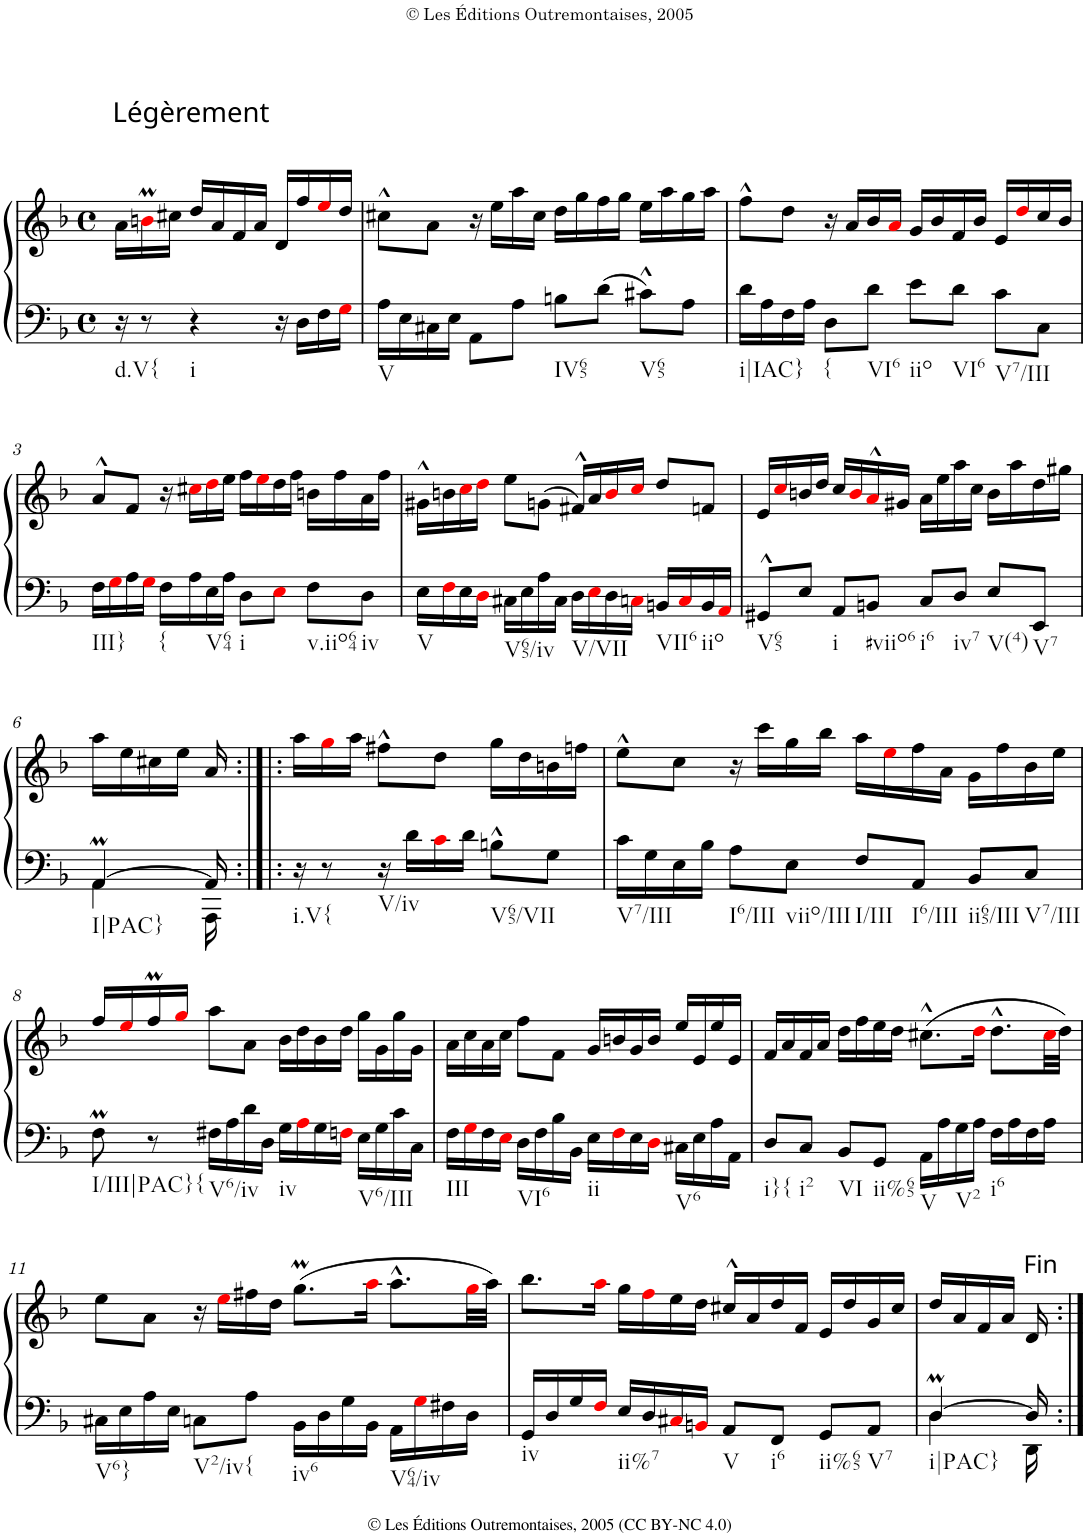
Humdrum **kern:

**kern	**kern
*part1	*part1
*staff2	*staff1
*I"Clavecin	*
*clefF4	*clefG2
*k[b-]	*k[b-]
*M4/4	*M4/4
*met(c)	*met(c)
=	=
!	!LO:TX:a:t=Légèrement
!LO:TX:b:t=d.V{	!
16r	16a\LL
8r	16bnmi\
.	16cc#X\JJ
!LO:TX:b:t=i	!
4r	16dd/LL
.	16a/
.	16f/
.	16a/JJ
16r	16d/LL
16D\LL	16ff/
16F\	16eei/
16Gi\JJ	16dd/JJ
=1	=1
!LO:TX:b:t=V	!
16A\LL	8cc#X^^\L
16E\	.
16C#X\	8a\J
16E\JJ	.
8AA\L	16r
.	16ee\LL
8A\J	16aa\
.	16cc#\JJ
!LO:TX:b:t=IV65	!
8Bn\L	16dd\LL
.	16gg\
8d\J	16ff\
.	16gg\JJ
!LO:TX:b:t=V65	!
8c#X^^\L	16ee\LL
.	16aa\
8A\J	16gg\
.	16aa\JJ
=2	=2
!LO:TX:b:t=i|IAC}	!
16d\LL	8ff^^\L
16A\	.
16F\	8dd\J
16A\JJ	.
!LO:TX:b:t={	!
8D\L	16r
.	16a/LL
!LO:TX:b:t=VI6	!
8d\J	16b-/
.	16ai/JJ
!LO:TX:b:t=iio	!
8e\L	16g/LL
.	16b-/
!LO:TX:b:t=VI6	!
8d\J	16f/
.	16b-/JJ
!LO:TX:b:t=V7/III	!
8c\L	16e/LL
.	16ddi/
8C\J	16cc/
.	16b-/JJ
!!LO:LB:g=z
=3	=3
!LO:TX:b:t=III}	!
16F\LL	8a^^/L
16Gi\	.
16A\	8f/J
16Gi\JJ	.
!LO:TX:b:t={	!
16F\LL	16r
16A\	16cc#Xi\LL
!LO:TX:b:t=V64	!
16E\	16ddi\
16A\JJ	16ee\JJ
!LO:TX:b:t=i	!
8D\L	16ff\LL
.	16eei\
8Ei\J	16dd\
.	16ff\JJ
!LO:TX:b:t=v.iio64	!
8F\L	16bn\LL
.	16ff\
!LO:TX:b:t=iv	!
8D\J	16a\
.	16ff\JJ
=4	=4
!LO:TX:b:t=V	!
16E\LL	16g#X^^\LL
16Fi\	16bn\
16E\	16cci\
16Di\JJ	16ddi\JJ
!LO:TX:b:t=V65/iv	!
16C#X\LL	8ee\L
16E\	.
16A\	(>8gn\J
16C#\JJ	.
!LO:TX:b:t=V/VII	!
16D\LL	16f#X^^/LL)
16Ei\	16a/
16D\	16bi/
16Cni\JJ	16cci/JJ
!LO:TX:b:t=VII6	!
16BBn/LL	8dd/L
16Ci/	.
!LO:TX:b:t=iio	!
16BB/	8fn/J
16AAi/JJ	.
=5	=5
!LO:TX:b:t=V65	!
8GG#X^^/L	16e/LL
.	16cci/
8E/J	16bn/
.	16dd/JJ
!LO:TX:b:t=i	!
8AA/L	16cc/LL
.	16bi/
!LO:TX:b:t=#viio6	!
8BBn/J	16a^^i/
.	16g#X/JJ
!LO:TX:b:t=i6	!
8C/L	16a\LL
.	16ee\
!LO:TX:b:t=iv7	!
8D/J	16aa\
.	16cc\JJ
!LO:TX:b:t=V(4)	!
8E/L	16b\LL
.	16aa\
!LO:TX:b:t=V7	!
8EE/J	16dd\
.	16gg#X\JJ
!!LO:LB:g=z
=6	=6
*^	*
!LO:TX:b:t=I|PAC}	!	!
[4AAm/	4AA\	16aa\LL
.	.	16ee\
.	.	16cc#X\
.	.	16ee\JJ
16AA/]	16AAA\	16a/
=6X1:|!|:	=6X1:|!|:	=6X1:|!|:
!LO:TX:b:t=i.V{	!	!
*v	*v	*
16r	16aa\LL
8r	16ggi\
.	16aa\JJ
!LO:TX:b:t=V/iv	!
16r	8ff#X^^\L
16d\LL	.
16ci\	8dd\J
16d\JJ	.
!LO:TX:b:t=V65/VII	!
8Bn^^\L	16gg\LL
.	16dd\
8G\J	16bn\
.	16ffn\JJ
=7	=7
!LO:TX:b:t=V7/III	!
16c\LL	8ee^^\L
16G\	.
16E\	8cc\J
16B-\JJ	.
!LO:TX:b:t=I6/III	!
8A\L	16r
.	16ccc\LL
!LO:TX:b:t=viio/III	!
8E\J	16gg\
.	16bb-\JJ
!LO:TX:b:t=I/III	!
8F/L	16aa\LL
.	16eei\
!LO:TX:b:t=I6/III	!
8AA/J	16ff\
.	16a\JJ
!LO:TX:b:t=ii65/III	!
8BB-/L	16g\LL
.	16ff\
!LO:TX:b:t=V7/III	!
8C/J	16b-\
.	16ee\JJ
!!LO:LB:g=z
=8	=8
!LO:TX:b:t=I/III|PAC}{	!
8FM\	16ff/LL
.	16eei/
8r	16ffM/
.	16ggi/JJ
!LO:TX:b:t=V6/iv	!
16F#X\LL	8aa\L
16A\	.
16d\	8a\J
16D\JJ	.
!LO:TX:b:t=iv	!
16G\LL	16b-\LL
16Ai\	16dd\
16G\	16b-\
16Fni\JJ	16dd\JJ
!LO:TX:b:t=V6/III	!
16E\LL	16gg\LL
16G\	16g\
16c\	16gg\
16C\JJ	16g\JJ
=9	=9
!LO:TX:b:t=III	!
16F\LL	16a\LL
16Gi\	16cc\
16F\	16a\
16Ei\JJ	16cc\JJ
!LO:TX:b:t=VI6	!
16D\LL	8ff\L
16F\	.
16B-\	8f\J
16BB-\JJ	.
!LO:TX:b:t=ii	!
16E\LL	16g/LL
16Fi\	16bn/
16E\	16g/
16Di\JJ	16b/JJ
!LO:TX:b:t=V6	!
16C#X\LL	16ee/LL
16E\	16e/
16A\	16ee/
16AA\JJ	16e/JJ
=10	=10
!LO:TX:b:t=i}{	!
8D/L	16f/LL
.	16a/
!LO:TX:b:t=i2	!
8C/J	16f/
.	16a/JJ
!LO:TX:b:t=VI	!
8BB-/L	16dd\LL
.	16ff\
!LO:TX:b:t=ii%65	!
8GG/J	16ee\
.	16dd\JJ
!LO:TX:b:t=V	!
16AA\LL	(>8.cc#X^^\L
16A\	.
!LO:TX:b:t=V2	!
16G\	.
16A\JJ	16ddi\Jk
!LO:TX:b:t=i6	!
16F\LL	8.dd^^\L
16A\	.
16F\	.
16A\JJ	32cc#i\LL
.	32dd\JJJ)
!!LO:LB:g=z
=11	=11
!LO:TX:b:t=V6}	!
16C#X\LL	8ee\L
16E\	.
16A\	8a\J
16E\JJ	.
!LO:TX:b:t=V2/iv{	!
8Cn\L	16r
.	16eei\LL
8A\J	16ff#X\
.	16dd\JJ
!LO:TX:b:t=iv6	!
16BB-\LL	(>8.ggM\L
16D\	.
16G\	.
16BB-\JJ	16aai\Jk
!LO:TX:b:t=V64/iv	!
16AA\LL	8.aa^^\L
16Gi\	.
16F#X\	.
16D\JJ	32ggi\LL
.	32aa\JJJ)
=12	=12
!LO:TX:b:t=iv	!
16GG/LL	8.bb-\L
16D/	.
16G/	.
16Fi/JJ	16aai\Jk
!LO:TX:b:t=ii%7	!
16E/LL	16gg\LL
16D/	16ffi\
16C#Xi/	16ee\
16BBni/JJ	16dd\JJ
!LO:TX:b:t=V	!
8AA/L	16cc#X^^/LL
.	16a/
!LO:TX:b:t=i6	!
8FF/J	16dd/
.	16f/JJ
!LO:TX:b:t=ii%65	!
8GG/L	16e/LL
.	16dd/
!LO:TX:b:t=V7	!
8AA/J	16g/
.	16cc#/JJ
=13	=13
*^	*
!LO:TX:b:t=i|PAC}	!	!
[4DM/	4D\	16dd/LL
.	.	16a/
.	.	16f/
.	.	16a/JJ
!	!	!LO:TX:a:t=Fin
16D/]	16DD\	16d/
*v	*v	*
=:|!	=:|!
*-	*-
